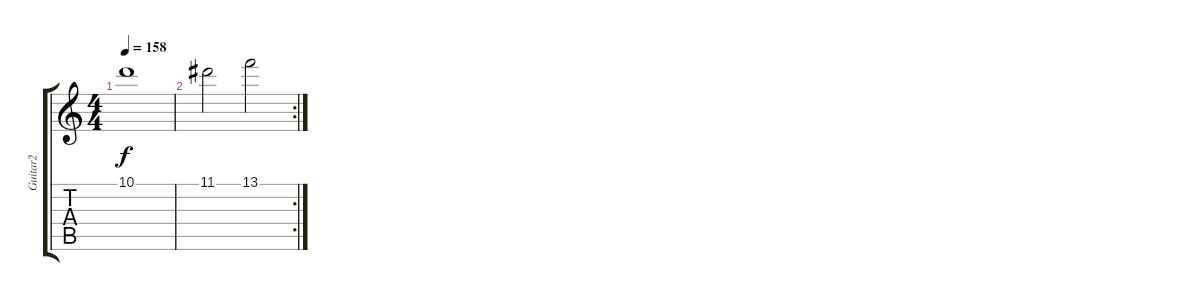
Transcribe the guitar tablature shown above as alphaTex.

\track ("Guitar2" "Guitar2") {instrument distortionguitar}
\staff {score tabs}
\tuning (E4 B3 G3 D3 A2 E2) {hide}
\ts (4 4)
\tempo 158
\clef g2
\ks c
10.1.1{dy f} |
\rc 2
11.1.2 13.1.2
